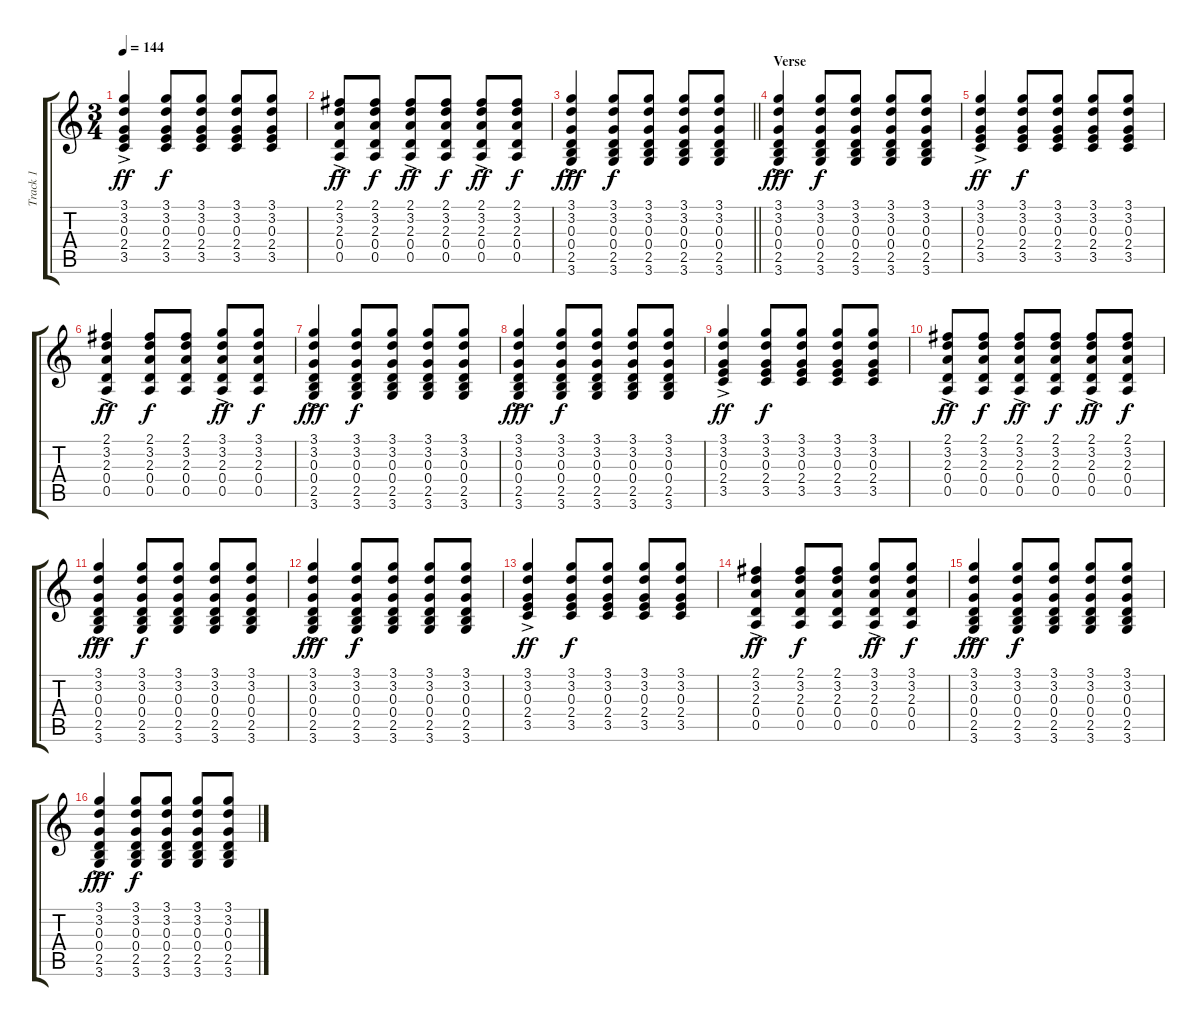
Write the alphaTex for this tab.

\track ("Track 1" "Track 1") {instrument acousticguitarsteel}
\staff {score tabs}
\tuning (E4 B3 G3 D3 A2 E2) {hide}
\ts (3 4)
\tempo 144
\clef g2
\ks c
(3.1{ac} 3.2{ac} 0.3{ac} 2.4{ac} 3.5{ac}).4{dy ff} (3.1 3.2 0.3 2.4 3.5).8{dy f} (3.1 3.2 0.3 2.4 3.5).8 (3.1 3.2 0.3 2.4 3.5).8 (3.1 3.2 0.3 2.4 3.5).8 |
(2.1{ac} 3.2{ac} 2.3{ac} 0.4{ac} 0.5{ac}).8{dy ff} (2.1 3.2 2.3 0.4 0.5).8{dy f} (2.1{ac} 3.2{ac} 2.3{ac} 0.4{ac} 0.5{ac}).8{dy ff} (2.1 3.2 2.3 0.4 0.5).8{dy f} (2.1{ac} 3.2{ac} 2.3{ac} 0.4{ac} 0.5{ac}).8{dy ff} (2.1 3.2 2.3 0.4 0.5).8{dy f} |
\barLineRight lightlight
(3.1{ac} 3.2{ac} 0.3{ac} 0.4{ac} 2.5{ac} 3.6{ac}).4{dy fff} (3.1 3.2 0.3 0.4 2.5 3.6).8{dy f} (3.1 3.2 0.3 0.4 2.5 3.6).8 (3.1 3.2 0.3 0.4 2.5 3.6).8 (3.1 3.2 0.3 0.4 2.5 3.6).8 |
\section ("" "Verse")
(3.1{ac} 3.2{ac} 0.3{ac} 0.4{ac} 2.5{ac} 3.6{ac}).4{dy fff} (3.1 3.2 0.3 0.4 2.5 3.6).8{dy f} (3.1 3.2 0.3 0.4 2.5 3.6).8 (3.1 3.2 0.3 0.4 2.5 3.6).8 (3.1 3.2 0.3 0.4 2.5 3.6).8 |
(3.1{ac} 3.2{ac} 0.3{ac} 2.4{ac} 3.5{ac}).4{dy ff} (3.1 3.2 0.3 2.4 3.5).8{dy f} (3.1 3.2 0.3 2.4 3.5).8 (3.1 3.2 0.3 2.4 3.5).8 (3.1 3.2 0.3 2.4 3.5).8 |
(2.1{ac} 3.2{ac} 2.3{ac} 0.4{ac} 0.5{ac}).4{dy ff} (2.1 3.2 2.3 0.4 0.5).8{dy f} (2.1 3.2 2.3 0.4 0.5).8 (3.1{ac} 3.2{ac} 2.3{ac} 0.4{ac} 0.5{ac}).8{dy ff} (3.1 3.2 2.3 0.4 0.5).8{dy f} |
(3.1{ac} 3.2{ac} 0.3{ac} 0.4{ac} 2.5{ac} 3.6{ac}).4{dy fff} (3.1 3.2 0.3 0.4 2.5 3.6).8{dy f} (3.1 3.2 0.3 0.4 2.5 3.6).8 (3.1 3.2 0.3 0.4 2.5 3.6).8 (3.1 3.2 0.3 0.4 2.5 3.6).8 |
(3.1{ac} 3.2{ac} 0.3{ac} 0.4{ac} 2.5{ac} 3.6{ac}).4{dy fff} (3.1 3.2 0.3 0.4 2.5 3.6).8{dy f} (3.1 3.2 0.3 0.4 2.5 3.6).8 (3.1 3.2 0.3 0.4 2.5 3.6).8 (3.1 3.2 0.3 0.4 2.5 3.6).8 |
(3.1{ac} 3.2{ac} 0.3{ac} 2.4{ac} 3.5{ac}).4{dy ff} (3.1 3.2 0.3 2.4 3.5).8{dy f} (3.1 3.2 0.3 2.4 3.5).8 (3.1 3.2 0.3 2.4 3.5).8 (3.1 3.2 0.3 2.4 3.5).8 |
(2.1{ac} 3.2{ac} 2.3{ac} 0.4{ac} 0.5{ac}).8{dy ff} (2.1 3.2 2.3 0.4 0.5).8{dy f} (2.1{ac} 3.2{ac} 2.3{ac} 0.4{ac} 0.5{ac}).8{dy ff} (2.1 3.2 2.3 0.4 0.5).8{dy f} (2.1{ac} 3.2{ac} 2.3{ac} 0.4{ac} 0.5{ac}).8{dy ff} (2.1 3.2 2.3 0.4 0.5).8{dy f} |
(3.1{ac} 3.2{ac} 0.3{ac} 0.4{ac} 2.5{ac} 3.6{ac}).4{dy fff} (3.1 3.2 0.3 0.4 2.5 3.6).8{dy f} (3.1 3.2 0.3 0.4 2.5 3.6).8 (3.1 3.2 0.3 0.4 2.5 3.6).8 (3.1 3.2 0.3 0.4 2.5 3.6).8 |
(3.1{ac} 3.2{ac} 0.3{ac} 0.4{ac} 2.5{ac} 3.6{ac}).4{dy fff} (3.1 3.2 0.3 0.4 2.5 3.6).8{dy f} (3.1 3.2 0.3 0.4 2.5 3.6).8 (3.1 3.2 0.3 0.4 2.5 3.6).8 (3.1 3.2 0.3 0.4 2.5 3.6).8 |
(3.1{ac} 3.2{ac} 0.3{ac} 2.4{ac} 3.5{ac}).4{dy ff} (3.1 3.2 0.3 2.4 3.5).8{dy f} (3.1 3.2 0.3 2.4 3.5).8 (3.1 3.2 0.3 2.4 3.5).8 (3.1 3.2 0.3 2.4 3.5).8 |
(2.1{ac} 3.2{ac} 2.3{ac} 0.4{ac} 0.5{ac}).4{dy ff} (2.1 3.2 2.3 0.4 0.5).8{dy f} (2.1 3.2 2.3 0.4 0.5).8 (3.1{ac} 3.2{ac} 2.3{ac} 0.4{ac} 0.5{ac}).8{dy ff} (3.1 3.2 2.3 0.4 0.5).8{dy f} |
(3.1{ac} 3.2{ac} 0.3{ac} 0.4{ac} 2.5{ac} 3.6{ac}).4{dy fff} (3.1 3.2 0.3 0.4 2.5 3.6).8{dy f} (3.1 3.2 0.3 0.4 2.5 3.6).8 (3.1 3.2 0.3 0.4 2.5 3.6).8 (3.1 3.2 0.3 0.4 2.5 3.6).8 |
(3.1{ac} 3.2{ac} 0.3{ac} 0.4{ac} 2.5{ac} 3.6{ac}).4{dy fff} (3.1 3.2 0.3 0.4 2.5 3.6).8{dy f} (3.1 3.2 0.3 0.4 2.5 3.6).8 (3.1 3.2 0.3 0.4 2.5 3.6).8 (3.1 3.2 0.3 0.4 2.5 3.6).8
